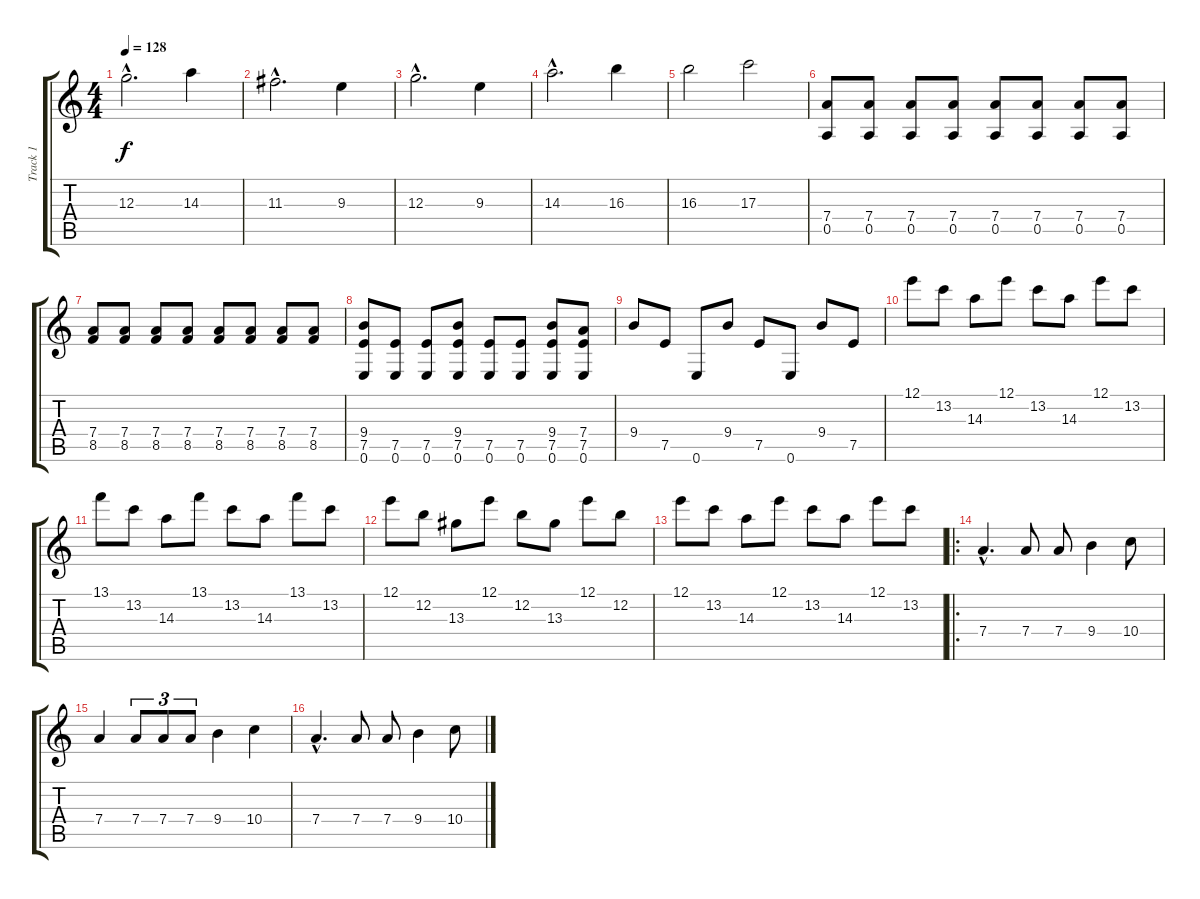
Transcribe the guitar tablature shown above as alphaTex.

\track ("Track 1" "Track 1") {instrument overdrivenguitar}
\staff {score tabs}
\tuning (E4 B3 G3 D3 A2 E2) {hide}
\ts (4 4)
\tempo 128
\clef g2
\ks c
12.3{hac}.2{d dy f} 14.3.4 |
11.3{hac}.2{d} 9.3.4 |
12.3{hac}.2{d} 9.3.4 |
14.3{hac}.2{d} 16.3.4 |
16.3.2 17.3.2 |
(7.4 0.5).8 (7.4 0.5).8 (7.4 0.5).8 (7.4 0.5).8 (7.4 0.5).8 (7.4 0.5).8 (7.4 0.5).8 (7.4 0.5).8 |
(7.4 8.5).8 (7.4 8.5).8 (7.4 8.5).8 (7.4 8.5).8 (7.4 8.5).8 (7.4 8.5).8 (7.4 8.5).8 (7.4 8.5).8 |
(9.4 7.5 0.6).8 (7.5 0.6).8 (7.5 0.6).8 (9.4 7.5 0.6).8 (7.5 0.6).8 (7.5 0.6).8 (9.4 7.5 0.6).8 (7.4 7.5 0.6).8 |
9.4.8 7.5.8 0.6.8 9.4.8 7.5.8 0.6.8 9.4.8 7.5.8 |
12.1.8 13.2.8 14.3.8 12.1.8 13.2.8 14.3.8 12.1.8 13.2.8 |
13.1.8 13.2.8 14.3.8 13.1.8 13.2.8 14.3.8 13.1.8 13.2.8 |
12.1.8 12.2.8 13.3.8 12.1.8 12.2.8 13.3.8 12.1.8 12.2.8 |
12.1.8 13.2.8 14.3.8 12.1.8 13.2.8 14.3.8 12.1.8 13.2.8 |
\ro
7.4{hac}.4{d} 7.4.8 7.4.8 9.4.4 10.4.8 |
7.4.4 7.4.8{tu (3 2)} 7.4.8{tu (3 2)} 7.4.8{tu (3 2)} 9.4.4 10.4.4 |
7.4{hac}.4{d} 7.4.8 7.4.8 9.4.4 10.4.8
